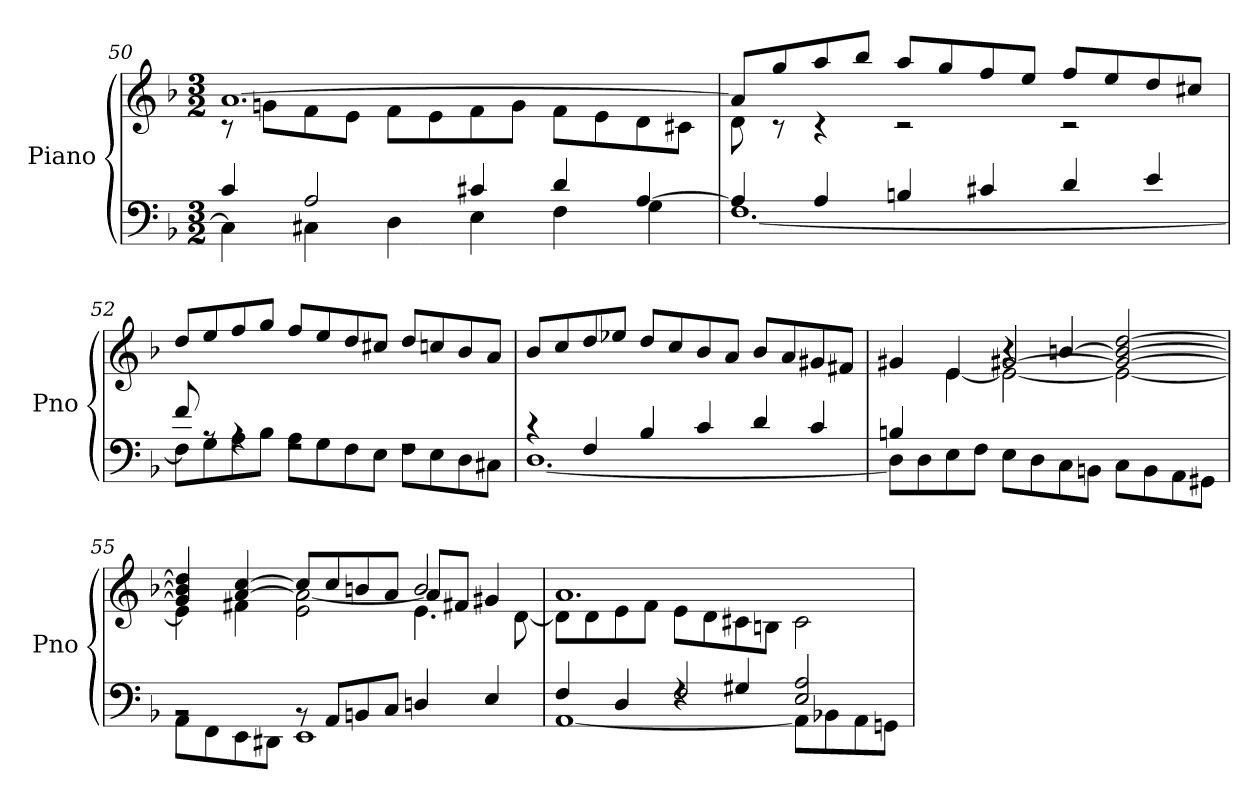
**kern	**kern
*part1	*part1
*staff2	*staff1
*I"Piano	*
*I'Pno	*
*clefF4	*clefG2
*k[b-]	*k[b-]
*M3/2	*M3/2
=50	=50
*^	*^
4c/	4C\]	[1.a	8r
.	.	.	8gn\L
2A/	4C#X\	.	8f\
.	.	.	8e\J
.	4D\	.	8f\L
.	.	.	8e\
4c#X/	4E\	.	8f\
.	.	.	8g\J
4d/	4F\	.	8f\L
.	.	.	8e\
[4A/	4G\	.	8d\
.	.	.	8c#X\J
!!LO:LB:g=z	!!
=51	=51	=51	=51
4A/]	[1.F	8a/L]	8d\
.	.	8gg/	8r
4A/	.	8aa/	4r
.	.	8bb-/J	.
4Bn/	.	8aa/L	2r
.	.	8gg/	.
4c#X/	.	8ff/	.
.	.	8ee/J	.
4d/	.	8ff/L	2r
.	.	8ee/	.
4e/	.	8dd/	.
.	.	8cc#X/J	.
*	*	*v	*v
=52	=52	=52
8f/	8F\L]	8dd/L
8rA	8G\	8ee/
4rA	8A\	8ff/
.	8B-\J	8gg/J
2rF	8A\L	8ff/L
.	8G\	8ee/
.	8F\	8dd/
.	8E\J	8cc#X/J
2rF	8F\L	8dd/L
.	8E\	8ccn/
.	8D\	8b-/
.	8C#X\J	8a/J
=53	=53	=53
4r	[1.D	8b-/L
.	.	8cc/
4F/	.	8dd/
.	.	8ee-X/J
4B-/	.	8dd/L
.	.	8cc/
4c/	.	8b-/
.	.	8a/J
4d/	.	8b-/L
.	.	8a/
4c/	.	8g#X/
.	.	8f#X/J
!!LO:PB:g=z
=54	=54	=54
*	*	*^
*	*	*	*^
4Bn/	8D\L]	4g#X/	4ryy	2ryy
.	8D\	.	.	.
4ryy	8E\	4e/	[4e\	.
.	8F\J	.	.	.
8E\L	1ryy	[2g#X/	2e\_	4r
8D\	.	.	.	.
8C\	.	.	.	[4bn/
8BBn\J	.	.	.	.
8C\L	.	2g#/_ 2b/_ [2dd/	2e\_	2ryy
8BB\	.	.	.	.
8AA\	.	.	.	.
8GG#X\J	.	.	.	.
=55	=55	=55	=55	=55
2rBB	8AA\L	4g#/] 4b/] 4dd/]	4e\]	1ryy
.	8FF\	.	.	.
.	8EE\	[4a/ [4cc/	4f#X\	.
.	8DD#X\J	.	.	.
8rBB	1EE	8cc/L]	2e\ 2a\_	.
8AA/L	.	8cc/	.	.
8BBn/	.	8bn/	.	.
8C/J	.	8a/J	.	.
4Dn/	.	2b/	4.e\	8a/L]
.	.	.	.	8f#X/J
4E/	.	.	.	4g#X/
.	.	.	[8d\	.
*	*	*	*v	*v
=56	=56	=56	=56
*	*^	*	*
4F/	[1AA	2ryy	1.a	8d\L]
.	.	.	.	8d\
4D/	.	.	.	8e\
.	.	.	.	8f\J
4rF	.	2F/	.	8e\L
.	.	.	.	8d\
4G#X/	.	.	.	8c#X\
.	.	.	.	8Bn\J
2E/ 2A/	8AA\L]	2ryy	.	2c#\
.	8BB-X\	.	.	.
.	8AA\	.	.	.
.	8GGn\J	.	.	.
*v	*v	*v	*	*
*	*v	*v
=	=
*-	*-
